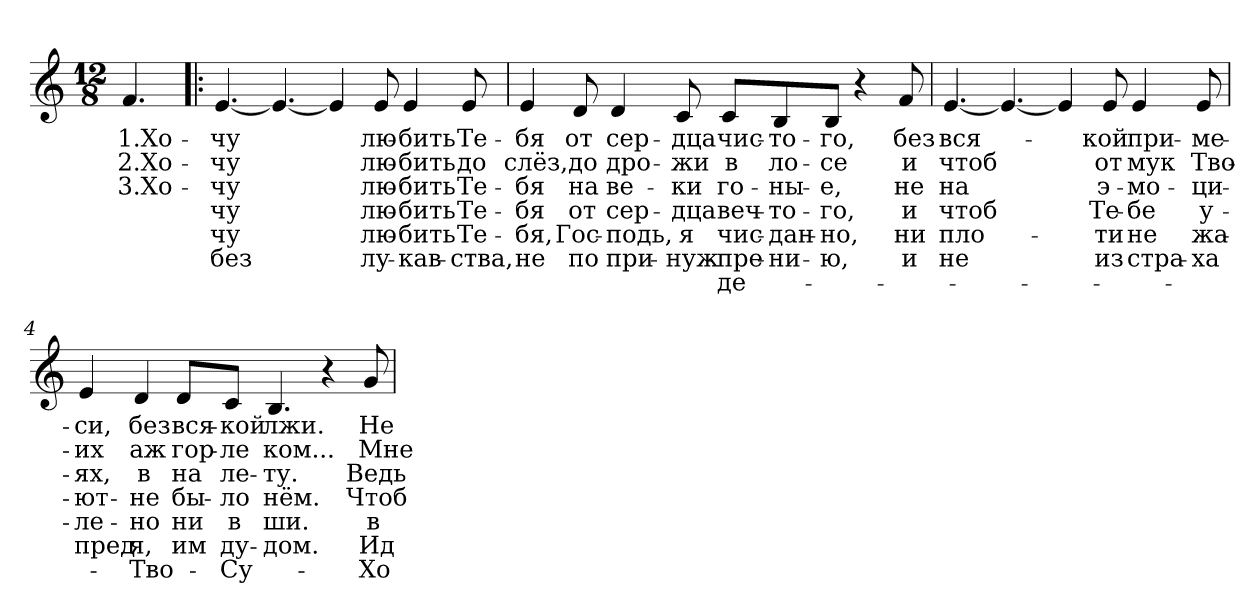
**kern	**text	**text	**text	**text	**text	**text	**text
*part1	*part1	*part1	*part1	*part1	*part1	*part1	*part1
*staff1	*staff1	*staff1	*staff1	*staff1	*staff1	*staff1	*staff1
!!LO:PB:g=z
*clefG2	*	*	*	*	*	*	*
*k[]	*	*	*	*	*	*	*
*a:	*	*	*	*	*	*	*
*M12/8	*	*	*	*	*	*	*
=	=	=	=	=	=	=	=
!	!LO:LY:b:color=#000000	!LO:LY:b:color=#000000	!LO:LY:b:color=#000000	!	!	!	!
4.fi/	1.Хо-	2.Хо-	3.Хо-	.	.	.	.
=1!|:	=1!|:	=1!|:	=1!|:	=1!|:	=1!|:	=1!|:	=1!|:
!	!LO:LY:b:color=#000000	!LO:LY:b:color=#000000	!LO:LY:b:color=#000000	!LO:LY:b:color=#000000	!LO:LY:b:color=#000000	!LO:LY:b:color=#000000	!
[<4.ei/	-чу	чу	-чу	чу	-чу	без	.
4.ei/_<	.	.	.	.	.	.	.
4ei/]	.	.	.	.	.	.	.
!	!LO:LY:b:color=#000000	!LO:LY:b:color=#000000	!LO:LY:b:color=#000000	!LO:LY:b:color=#000000	!LO:LY:b:color=#000000	!LO:LY:b:color=#000000	!
8ei/	лю-	лю-	лю-	лю-	лю-	лу-	.
!	!LO:LY:b:color=#000000	!LO:LY:b:color=#000000	!LO:LY:b:color=#000000	!LO:LY:b:color=#000000	!LO:LY:b:color=#000000	!LO:LY:b:color=#000000	!
4ei/	-бить	-бить	-бить	-бить	-бить	-кав-	.
!	!LO:LY:b:color=#000000	!LO:LY:b:color=#000000	!LO:LY:b:color=#000000	!LO:LY:b:color=#000000	!LO:LY:b:color=#000000	!LO:LY:b:color=#000000	!
8ei/	Те-	до	Те-	Те-	Те-	-ства,	.
=2	=2	=2	=2	=2	=2	=2	=2
!	!LO:LY:b:color=#000000	!LO:LY:b:color=#000000	!LO:LY:b:color=#000000	!LO:LY:b:color=#000000	!LO:LY:b:color=#000000	!LO:LY:b:color=#000000	!
4ei/	-бя	слёз,	-бя	-бя	-бя,	не	.
!	!LO:LY:b:color=#000000	!LO:LY:b:color=#000000	!LO:LY:b:color=#000000	!LO:LY:b:color=#000000	!LO:LY:b:color=#000000	!LO:LY:b:color=#000000	!
8di/	от	до	на	от	Гос-	по	.
!	!LO:LY:b:color=#000000	!LO:LY:b:color=#000000	!LO:LY:b:color=#000000	!LO:LY:b:color=#000000	!LO:LY:b:color=#000000	!LO:LY:b:color=#000000	!
4di/	сер-	дро-	ве-	сер-	-подь,	при-	.
!	!LO:LY:b:color=#000000	!LO:LY:b:color=#000000	!LO:LY:b:color=#000000	!LO:LY:b:color=#000000	!LO:LY:b:color=#000000	!LO:LY:b:color=#000000	!
8ci/	-дца	-жи	-ки	-дца	я	-нуж-	.
!	!LO:LY:b:color=#000000	!LO:LY:b:color=#000000	!LO:LY:b:color=#000000	!LO:LY:b:color=#000000	!LO:LY:b:color=#000000	!LO:LY:b:color=#000000	!LO:LY:b:color=#000000
8ci/L	чис-	в	го-	веч-	чис-	пре-	-де-
!	!LO:LY:b:color=#000000	!LO:LY:b:color=#000000	!LO:LY:b:color=#000000	!LO:LY:b:color=#000000	!LO:LY:b:color=#000000	!LO:LY:b:color=#000000	!
8Bi/	-то-	-ло-	-ны-	-то-	-дан-	-ни-	.
!	!LO:LY:b:color=#000000	!LO:LY:b:color=#000000	!LO:LY:b:color=#000000	!LO:LY:b:color=#000000	!LO:LY:b:color=#000000	!LO:LY:b:color=#000000	!
8Bi/J	-го,	-се	-е,	-го,	-но,	-ю,	.
4r	.	.	.	.	.	.	.
!	!LO:LY:b:color=#000000	!LO:LY:b:color=#000000	!LO:LY:b:color=#000000	!LO:LY:b:color=#000000	!LO:LY:b:color=#000000	!LO:LY:b:color=#000000	!
8fi/	без	и	не	и	ни	и	.
=3	=3	=3	=3	=3	=3	=3	=3
!	!LO:LY:b:color=#000000	!LO:LY:b:color=#000000	!LO:LY:b:color=#000000	!LO:LY:b:color=#000000	!LO:LY:b:color=#000000	!LO:LY:b:color=#000000	!
[<4.ei/	вся-	чтоб	на	чтоб	пло-	не	.
4.ei/_<	.	.	.	.	.	.	.
4ei/]	.	.	.	.	.	.	.
!	!LO:LY:b:color=#000000	!LO:LY:b:color=#000000	!LO:LY:b:color=#000000	!LO:LY:b:color=#000000	!LO:LY:b:color=#000000	!LO:LY:b:color=#000000	!
8ei/	-кой	от	э-	Те-	-ти	из	.
!	!LO:LY:b:color=#000000	!LO:LY:b:color=#000000	!LO:LY:b:color=#000000	!LO:LY:b:color=#000000	!LO:LY:b:color=#000000	!LO:LY:b:color=#000000	!
4ei/	при-	мук	-мо-	-бе	не	стра-	.
!	!LO:LY:b:color=#000000	!LO:LY:b:color=#000000	!LO:LY:b:color=#000000	!LO:LY:b:color=#000000	!LO:LY:b:color=#000000	!LO:LY:b:color=#000000	!
8ei/	-ме-	Тво-	-ци-	у-	жа-	-ха	.
!!LO:LB:g=z
=4	=4	=4	=4	=4	=4	=4	=4
!	!LO:LY:b:color=#000000	!LO:LY:b:color=#000000	!LO:LY:b:color=#000000	!LO:LY:b:color=#000000	!LO:LY:b:color=#000000	!LO:LY:b:color=#000000	!
4ei/	-си,	-их	-ях,	-ют-	-ле-	пред	.
!	!LO:LY:b:color=#000000	!LO:LY:b:color=#000000	!LO:LY:b:color=#000000	!LO:LY:b:color=#000000	!LO:LY:b:color=#000000	!LO:LY:b:color=#000000	!LO:LY:b:color=#000000
4di/	без	аж	в	не	-но	-я,	Тво-
!	!LO:LY:b:color=#000000	!LO:LY:b:color=#000000	!LO:LY:b:color=#000000	!LO:LY:b:color=#000000	!LO:LY:b:color=#000000	!LO:LY:b:color=#000000	!
8di/L	вся-	гор-	на	бы-	ни	-им	.
!	!LO:LY:b:color=#000000	!LO:LY:b:color=#000000	!LO:LY:b:color=#000000	!LO:LY:b:color=#000000	!LO:LY:b:color=#000000	!LO:LY:b:color=#000000	!LO:LY:b:color=#000000
8ci/J	-кой	-ле	ле-	-ло	в	ду-	Су-
!	!LO:LY:b:color=#000000	!LO:LY:b:color=#000000	!LO:LY:b:color=#000000	!LO:LY:b:color=#000000	!LO:LY:b:color=#000000	!LO:LY:b:color=#000000	!
4.Bi/	лжи.	ком...	-ту.	нём.	-ши.	-дом.	.
4r	.	.	.	.	.	.	.
!	!LO:LY:b:color=#000000	!LO:LY:b:color=#000000	!LO:LY:b:color=#000000	!LO:LY:b:color=#000000	!LO:LY:b:color=#000000	!LO:LY:b:color=#000000	!LO:LY:b:color=#000000
8gi/	Не-	Мне	Ведь	Чтоб	в	Ид-	Хо-
=	=	=	=	=	=	=	=
*-	*-	*-	*-	*-	*-	*-	*-
